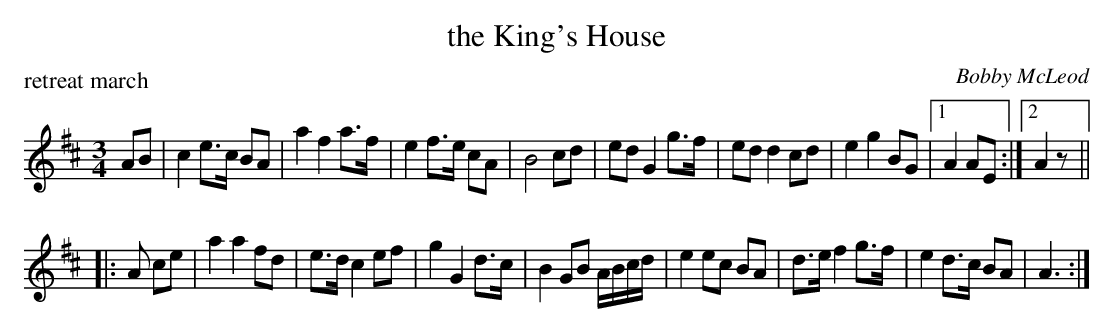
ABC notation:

X:1
T: the King's House
C: Bobby McLeod
P: retreat march
M: 3/4
L: 1/8
K: Amix
AB \
| c2 e>c BA | a2 f2 a>f | e2 f>e cA | B4 cd \
| ed G2 g>f | ed d2 cd | e2 g2 BG |1 A2 AE :|2 A2 z ||
|: A ce \
| a2 a2 fd | e>d c2 ef | g2 G2 d>c | B2 GB A/B/c/d/ \
| e2 ec BA | d>e f2 g>f | e2 d>c BA | A3 :|
